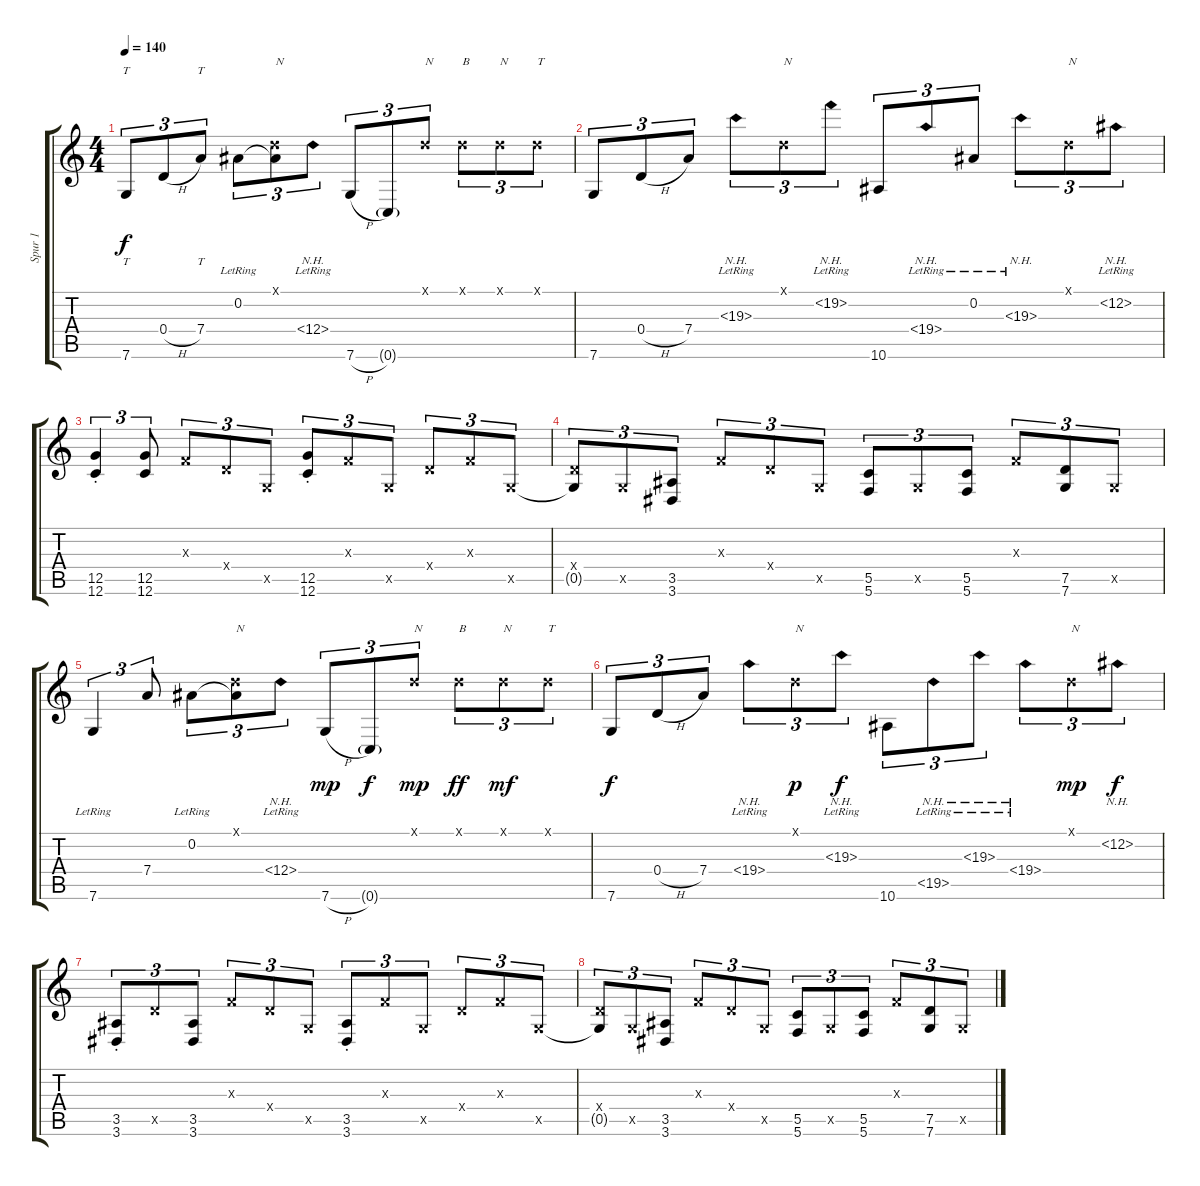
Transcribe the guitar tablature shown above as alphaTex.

\track ("Spur 1" "Spur 1") {instrument acousticguitarsteel}
\staff {score tabs}
\tuning (D4 Bb3 F3 D3 G2 C2) {hide}
\ts (4 4)
\tempo 140
\clef g2
\ks c
7.6.8{tt tu (3 2) dy f} 0.4{h}.8{tu (3 2)} 7.4.8{tt tu (3 2)} 0.2{lr}.8{tu (3 2)} (0.1{x} 0.2{t}).8{tu (3 2) txt "N"} 12.4{nh lr}.8{tu (3 2)} 7.6{h}.8{tu (3 2)} 0.6{g}.8{tu (3 2)} 0.1{x}.8{tu (3 2) txt "N"} 0.1{x}.8{tu (3 2) txt "B"} 0.1{x}.8{tu (3 2) txt "N"} 0.1{x}.8{tu (3 2) txt "T"} |
7.6.8{tu (3 2)} 0.4{h}.8{tu (3 2)} 7.4.8{tu (3 2)} 19.3{nh lr}.8{tu (3 2)} 0.1{x}.8{tu (3 2) txt "N"} 19.2{nh lr}.8{tu (3 2)} 10.6.8{tu (3 2)} 19.4{nh lr}.8{tu (3 2)} 0.2{lr}.8{tu (3 2)} 19.3{nh lr}.8{tu (3 2)} 0.1{x}.8{tu (3 2) txt "N"} 12.2{nh lr}.8{tu (3 2)} |
(12.5{st} 12.6{st}).4{tu (3 2)} (12.5 12.6).8{tu (3 2)} 0.3{x}.8{tu (3 2)} 0.4{x}.8{tu (3 2)} 0.5{x}.8{tu (3 2)} (12.5{st} 12.6{st}).8{tu (3 2)} 0.3{x}.8{tu (3 2)} 0.5{x}.8{tu (3 2)} 0.4{x}.8{tu (3 2)} 0.3{x}.8{tu (3 2)} 0.5{x}.8{tu (3 2)} |
(0.4{x} 0.5{t}).8{tu (3 2)} 0.5{x}.8{tu (3 2)} (3.5 3.6).8{tu (3 2)} 0.3{x}.8{tu (3 2)} 0.4{x}.8{tu (3 2)} 0.5{x}.8{tu (3 2)} (5.5 5.6).8{tu (3 2)} 0.5{x}.8{tu (3 2)} (5.5 5.6).8{tu (3 2)} 0.3{x}.8{tu (3 2)} (7.5 7.6).8{tu (3 2)} 0.5{x}.8{tu (3 2)} |
7.6{lr}.4{tu (3 2)} 7.4.8{tu (3 2)} 0.2{lr}.8{tu (3 2)} (0.1{x} 0.2{t}).8{tu (3 2) txt "N"} 12.4{nh lr}.8{tu (3 2)} 7.6{h}.8{tu (3 2) dy mp} 0.6{g}.8{tu (3 2) dy f} 0.1{x}.8{tu (3 2) txt "N" dy mp} 0.1{x}.8{tu (3 2) txt "B" dy ff} 0.1{x}.8{tu (3 2) txt "N" dy mf} 0.1{x}.8{tu (3 2) txt "T"} |
7.6.8{tu (3 2) dy f} 0.4{h}.8{tu (3 2)} 7.4.8{tu (3 2)} 19.4{nh lr}.8{tu (3 2)} 0.1{x}.8{tu (3 2) txt "N" dy p} 19.3{nh lr}.8{tu (3 2) dy f} 10.6.8{tu (3 2)} 19.5{nh lr}.8{tu (3 2)} 19.3{nh lr}.8{tu (3 2)} 19.4{nh lr}.8{tu (3 2)} 0.1{x}.8{tu (3 2) txt "N" dy mp} 12.2{nh}.8{tu (3 2) dy f} |
(3.5{st} 3.6{st}).8{tu (3 2)} 7.5{x}.8{tu (3 2)} (3.5 3.6).8{tu (3 2)} 0.3{x}.8{tu (3 2)} 0.4{x}.8{tu (3 2)} 0.5{x}.8{tu (3 2)} (3.5{st} 3.6{st}).8{tu (3 2)} 0.3{x}.8{tu (3 2)} 0.5{x}.8{tu (3 2)} 0.4{x}.8{tu (3 2)} 0.3{x}.8{tu (3 2)} 0.5{x}.8{tu (3 2)} |
(0.4{x} 0.5{t}).8{tu (3 2)} 0.5{x}.8{tu (3 2)} (3.5 3.6).8{tu (3 2)} 0.3{x}.8{tu (3 2)} 0.4{x}.8{tu (3 2)} 0.5{x}.8{tu (3 2)} (5.5 5.6).8{tu (3 2)} 0.5{x}.8{tu (3 2)} (5.5 5.6).8{tu (3 2)} 0.3{x}.8{tu (3 2)} (7.5 7.6).8{tu (3 2)} 0.5{x}.8{tu (3 2)}
